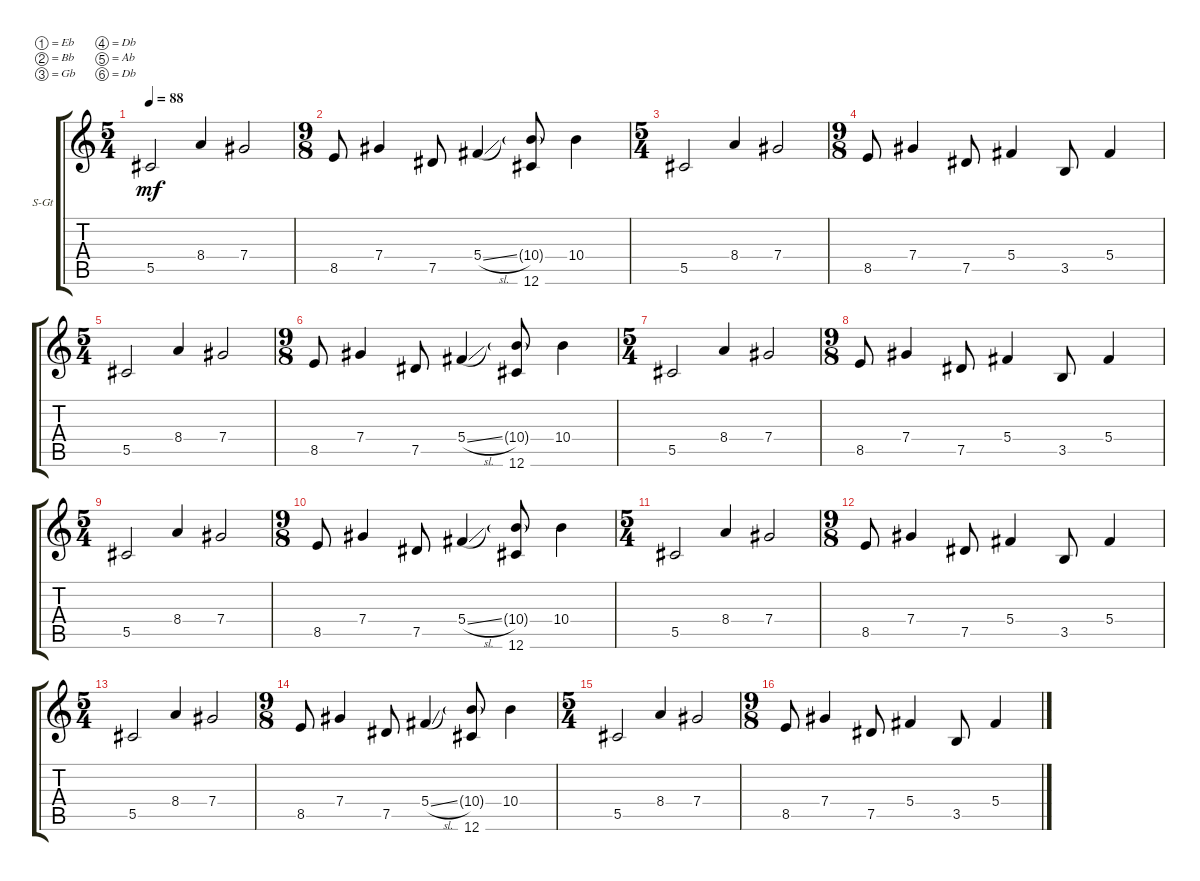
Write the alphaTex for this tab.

\defaultSystemsLayout 4
\bracketExtendMode groupsimilarinstruments
\firstSystemTrackNameOrientation horizontal
\otherSystemsTrackNameOrientation horizontal
\track ("Steel Guitar" "S-Gt") {instrument acousticguitarsteel}
\staff {score tabs}
\tuning (Eb4 Bb3 Gb3 Db3 Ab2 Db2)
\ts (5 4)
\tempo 88
\clef g2
\ks c
5.5.2{dy mf} 8.4.4 7.4.2 |
\ts (9 8)
8.5.8 7.4.4 7.5.8 5.4{sl}.4 (10.4{g} 12.6).8 10.4.4 |
\ts (5 4)
5.5.2 8.4.4 7.4.2 |
\ts (9 8)
8.5.8 7.4.4 7.5.8 5.4.4 3.5.8 5.4.4 |
\ts (5 4)
5.5.2 8.4.4 7.4.2 |
\ts (9 8)
8.5.8 7.4.4 7.5.8 5.4{sl}.4 (10.4{g} 12.6).8 10.4.4 |
\ts (5 4)
5.5.2 8.4.4 7.4.2 |
\ts (9 8)
8.5.8 7.4.4 7.5.8 5.4.4 3.5.8 5.4.4 |
\ts (5 4)
5.5.2 8.4.4 7.4.2 |
\ts (9 8)
8.5.8 7.4.4 7.5.8 5.4{sl}.4 (10.4{g} 12.6).8 10.4.4 |
\ts (5 4)
\scale
0.267212 5.5.2 8.4.4 7.4.2 |
\ts (9 8)
\scale
0.235881 8.5.8 7.4.4 7.5.8 5.4.4 3.5.8 5.4.4 |
\ts (5 4)
\scale
0.261026 5.5.2 8.4.4 7.4.2 |
\ts (9 8)
\scale
0.235881 8.5.8 7.4.4 7.5.8 5.4{sl}.4 (10.4{g} 12.6).8 10.4.4 |
\ts (5 4)
5.5.2 8.4.4 7.4.2 |
\ts (9 8)
8.5.8 7.4.4 7.5.8 5.4.4 3.5.8 5.4.4
